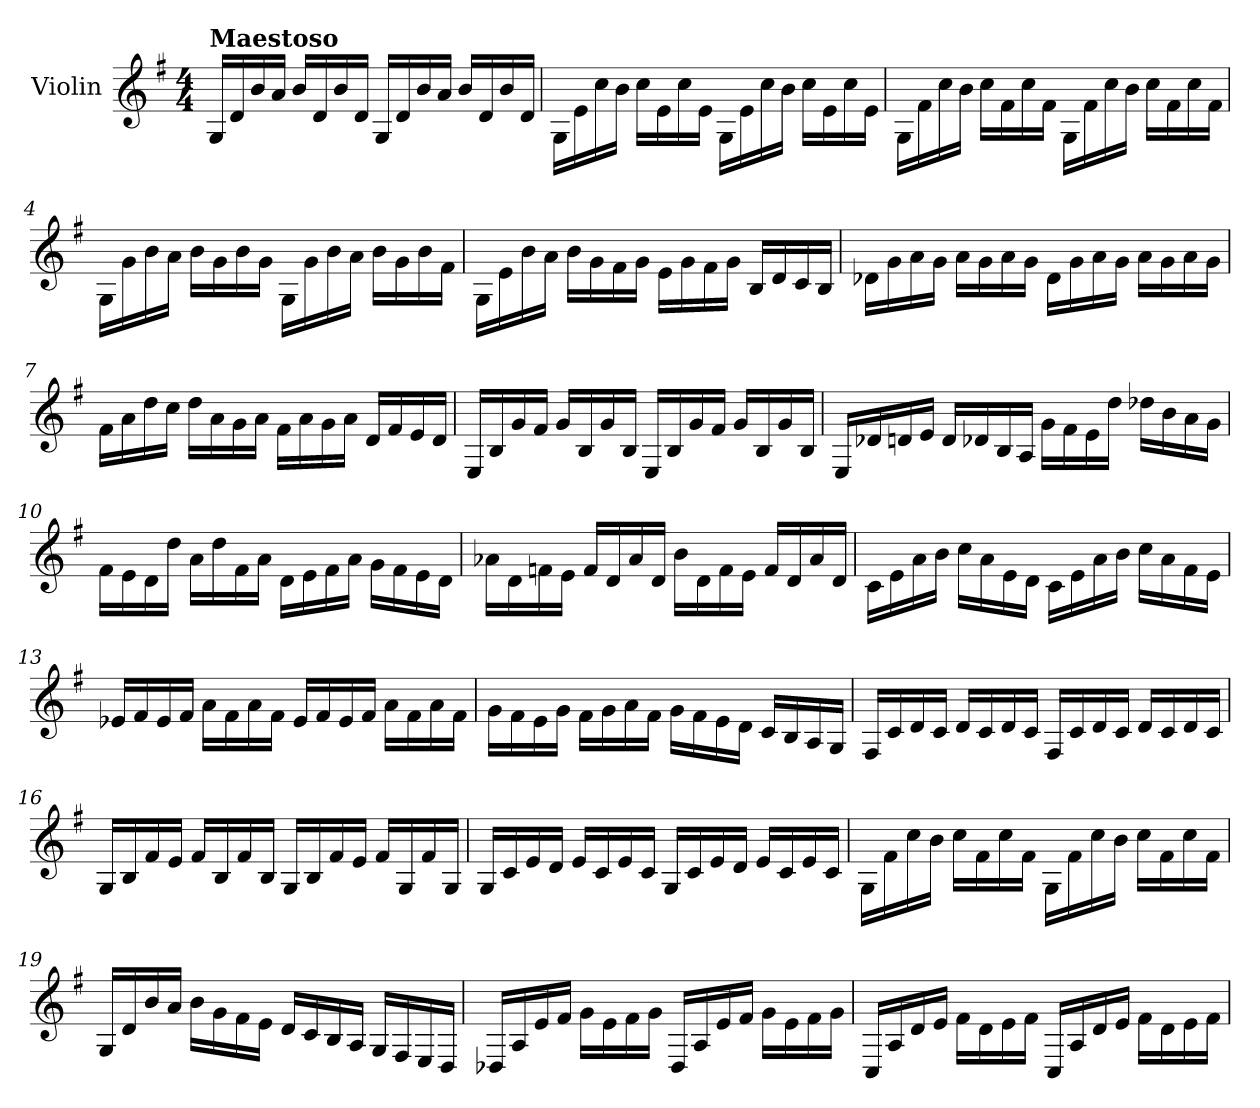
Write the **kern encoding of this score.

**kern
*part1
*staff1
*I"Violin
*I'Vln.
*clefG2
*k[f#]
*M4/4
*MM150
=1
!LO:TX:a:B:t=Maestoso
16G/LL
16d/
16b/
16a/JJ
16b/LL
16d/
16b/
16d/JJ
16G/LL
16d/
16b/
16a/JJ
16b/LL
16d/
16b/
16d/JJ
=2
16G\LL
16e\
16cc\
16b\JJ
16cc\LL
16e\
16cc\
16e\JJ
16G\LL
16e\
16cc\
16b\JJ
16cc\LL
16e\
16cc\
16e\JJ
=3
16G\LL
16f#\
16cc\
16b\JJ
16cc\LL
16f#\
16cc\
16f#\JJ
16G\LL
16f#\
16cc\
16b\JJ
16cc\LL
16f#\
16cc\
16f#\JJ
=4
16G\LL
16g\
16b\
16a\JJ
16b\LL
16g\
16b\
16g\JJ
16G\LL
16g\
16b\
16a\JJ
16b\LL
16g\
16b\
16f#\JJ
=5
16G\LL
16e\
16b\
16a\JJ
16b\LL
16g\
16f#\
16g\JJ
16e\LL
16g\
16f#\
16g\JJ
16B/LL
16d/
16c/
16B/JJ
=6
16d-X\LL
16g\
16a\
16g\JJ
16a\LL
16g\
16a\
16g\JJ
16d-\LL
16g\
16a\
16g\JJ
16a\LL
16g\
16a\
16g\JJ
=7
16f#\LL
16a\
16dd\
16cc\JJ
16dd\LL
16a\
16g\
16a\JJ
16f#\LL
16a\
16g\
16a\JJ
16d/LL
16f#/
16e/
16d/JJ
=8
16E/LL
16B/
16g/
16f#/JJ
16g/LL
16B/
16g/
16B/JJ
16E/LL
16B/
16g/
16f#/JJ
16g/LL
16B/
16g/
16B/JJ
=9
16E/LL
16d-X/
16dn/
16e/JJ
16d/LL
16d-X/
16B/
16A/JJ
16g\LL
16f#\
16e\
16dd\JJ
16dd-X\LL
16b\
16a\
16g\JJ
=10
16f#\LL
16e\
16d\
16dd\JJ
16a\LL
16dd\
16f#\
16a\JJ
16d\LL
16e\
16f#\
16a\JJ
16g\LL
16f#\
16e\
16d\JJ
=11
16a-X\LL
16d\
16fn\
16e\JJ
16f/LL
16d/
16a-/
16d/JJ
16b\LL
16d\
16f\
16e\JJ
16f/LL
16d/
16a-/
16d/JJ
=12
16c\LL
16e\
16a\
16b\JJ
16cc\LL
16a\
16e\
16d\JJ
16c\LL
16e\
16a\
16b\JJ
16cc\LL
16a\
16f#\
16e\JJ
=13
16e-X/LL
16f#/
16e-/
16f#/JJ
16a\LL
16f#\
16a\
16f#\JJ
16e-/LL
16f#/
16e-/
16f#/JJ
16a\LL
16f#\
16a\
16f#\JJ
=14
16g\LL
16f#\
16e\
16g\JJ
16f#\LL
16g\
16a\
16f#\JJ
16g\LL
16f#\
16e\
16d\JJ
16c/LL
16B/
16A/
16G/JJ
=15
16F#/LL
16c/
16d/
16c/JJ
16d/LL
16c/
16d/
16c/JJ
16F#/LL
16c/
16d/
16c/JJ
16d/LL
16c/
16d/
16c/JJ
=16
16G/LL
16B/
16f#/
16e/JJ
16f#/LL
16B/
16f#/
16B/JJ
16G/LL
16B/
16f#/
16e/JJ
16f#/LL
16G/
16f#/
16G/JJ
=17
16G/LL
16c/
16e/
16d/JJ
16e/LL
16c/
16e/
16c/JJ
16G/LL
16c/
16e/
16d/JJ
16e/LL
16c/
16e/
16c/JJ
=18
16G\LL
16f#\
16cc\
16b\JJ
16cc\LL
16f#\
16cc\
16f#\JJ
16G\LL
16f#\
16cc\
16b\JJ
16cc\LL
16f#\
16cc\
16f#\JJ
=19
16G/LL
16d/
16b/
16a/JJ
16b\LL
16g\
16f#\
16e\JJ
16d/LL
16c/
16B/
16A/JJ
16G/LL
16F#/
16E/
16D/JJ
=20
16D-X/LL
16A/
16e/
16f#/JJ
16g\LL
16e\
16f#\
16g\JJ
16D-/LL
16A/
16e/
16f#/JJ
16g\LL
16e\
16f#\
16g\JJ
=21
16C/LL
16A/
16d/
16e/JJ
16f#\LL
16d\
16e\
16f#\JJ
16C/LL
16A/
16d/
16e/JJ
16f#\LL
16d\
16e\
16f#\JJ
=
*-
